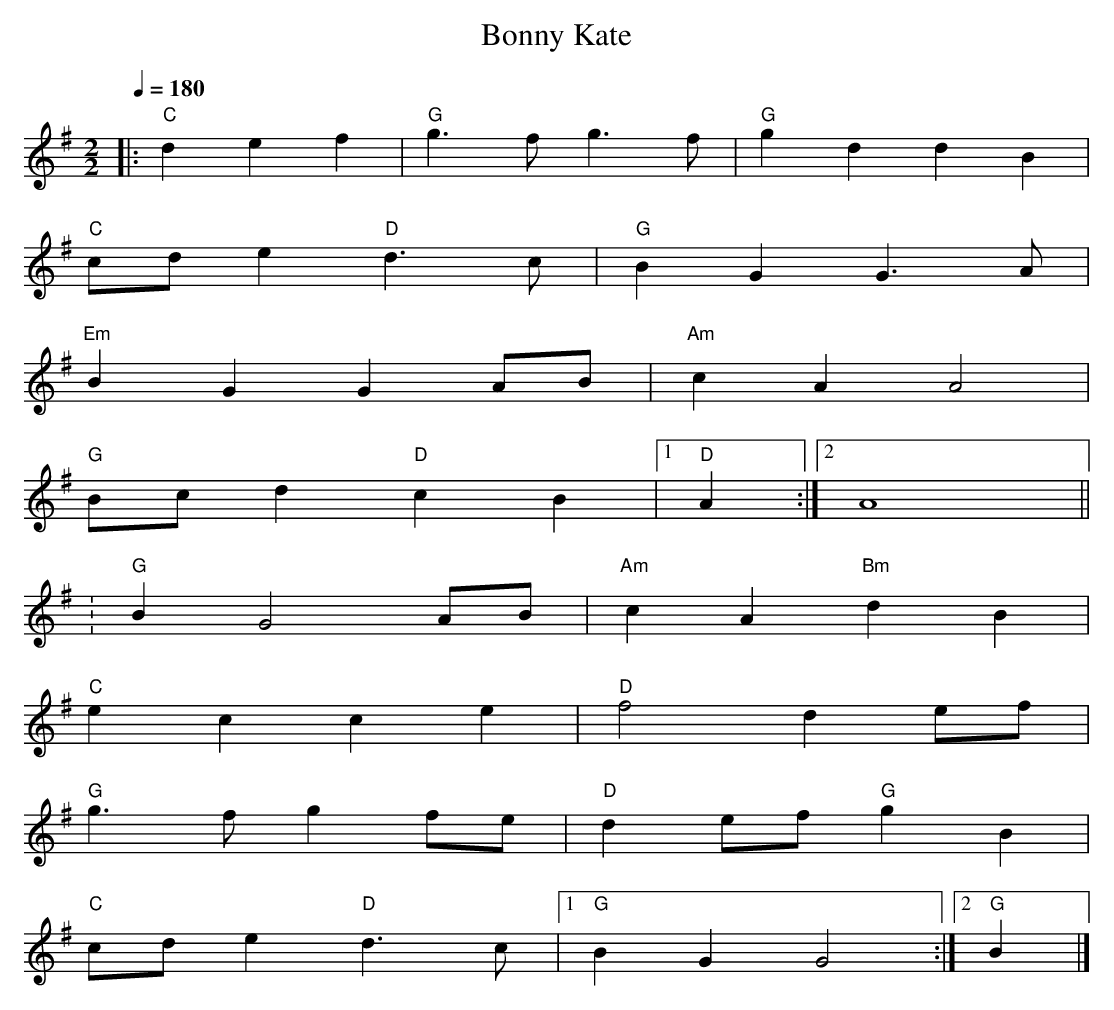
X:1
T:Bonny Kate
M:2/2
L:1/8
Q:1/4=180
K:G
|:"C"d2e2 f2|"G"g3f g3f|"G"g2d2 d2B2|
"C"cde2 "D"d3c|"G"B2G2 G3A|
"Em"B2G2 G2AB|"Am"c2A2 A4|
"G"Bcd2 "D"c2B2|1"D"A2:|2A8||
:"G"B2G4AB|"Am"c2A2"Bm"d2B2|
"C"e2c2 c2e2|"D"f4 d2ef|
"G"g3f g2fe|"D"d2ef "G"g2B2|
"C"cde2 "D"d3c|1"G"B2G2 G4:|2"G"B2|]
